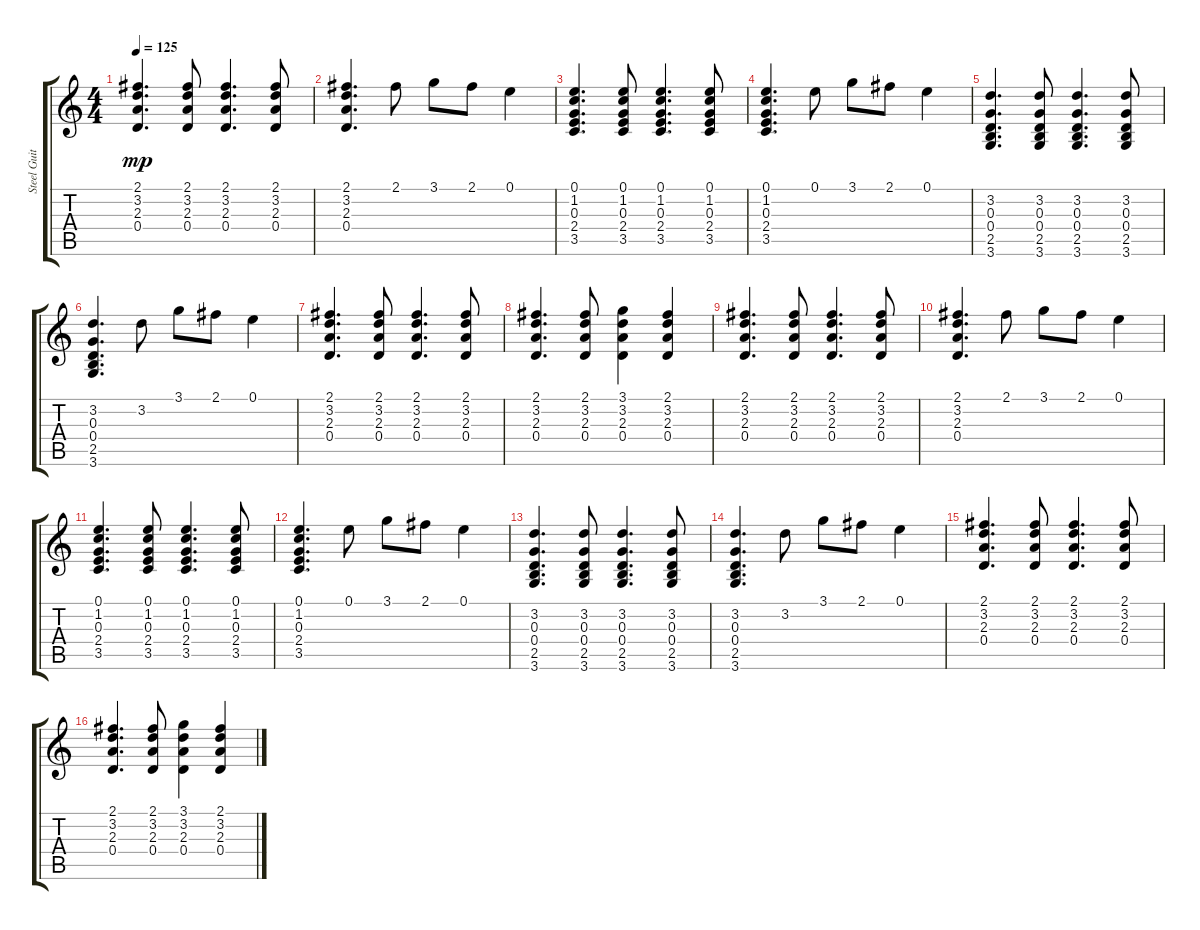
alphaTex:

\track ("Steel Guitar" "Steel Guit") {instrument acousticguitarsteel}
\staff {score tabs}
\tuning (E4 B3 G3 D3 A2 E2) {hide}
\ts (4 4)
\tempo 125
\clef g2
\ks c
(2.1 3.2 2.3 0.4).4{d dy mp} (2.1 3.2 2.3 0.4).8 (2.1 3.2 2.3 0.4).4{d} (2.1 3.2 2.3 0.4).8 |
(2.1 3.2 2.3 0.4).4{d} 2.1.8 3.1.8 2.1.8 0.1.4 |
(0.1 1.2 0.3 2.4 3.5).4{d} (0.1 1.2 0.3 2.4 3.5).8 (0.1 1.2 0.3 2.4 3.5).4{d} (0.1 1.2 0.3 2.4 3.5).8 |
(0.1 1.2 0.3 2.4 3.5).4{d} 0.1.8 3.1.8 2.1.8 0.1.4 |
(3.2 0.3 0.4 2.5 3.6).4{d} (3.2 0.3 0.4 2.5 3.6).8 (3.2 0.3 0.4 2.5 3.6).4{d} (3.2 0.3 0.4 2.5 3.6).8 |
(3.2 0.3 0.4 2.5 3.6).4{d} 3.2.8 3.1.8 2.1.8 0.1.4 |
(2.1 3.2 2.3 0.4).4{d} (2.1 3.2 2.3 0.4).8 (2.1 3.2 2.3 0.4).4{d} (2.1 3.2 2.3 0.4).8 |
(2.1 3.2 2.3 0.4).4{d} (2.1 3.2 2.3 0.4).8 (3.1 3.2 2.3 0.4).4 (2.1 3.2 2.3 0.4).4 |
(2.1 3.2 2.3 0.4).4{d} (2.1 3.2 2.3 0.4).8 (2.1 3.2 2.3 0.4).4{d} (2.1 3.2 2.3 0.4).8 |
(2.1 3.2 2.3 0.4).4{d} 2.1.8 3.1.8 2.1.8 0.1.4 |
(0.1 1.2 0.3 2.4 3.5).4{d} (0.1 1.2 0.3 2.4 3.5).8 (0.1 1.2 0.3 2.4 3.5).4{d} (0.1 1.2 0.3 2.4 3.5).8 |
(0.1 1.2 0.3 2.4 3.5).4{d} 0.1.8 3.1.8 2.1.8 0.1.4 |
(3.2 0.3 0.4 2.5 3.6).4{d} (3.2 0.3 0.4 2.5 3.6).8 (3.2 0.3 0.4 2.5 3.6).4{d} (3.2 0.3 0.4 2.5 3.6).8 |
(3.2 0.3 0.4 2.5 3.6).4{d} 3.2.8 3.1.8 2.1.8 0.1.4 |
(2.1 3.2 2.3 0.4).4{d} (2.1 3.2 2.3 0.4).8 (2.1 3.2 2.3 0.4).4{d} (2.1 3.2 2.3 0.4).8 |
(2.1 3.2 2.3 0.4).4{d} (2.1 3.2 2.3 0.4).8 (3.1 3.2 2.3 0.4).4 (2.1 3.2 2.3 0.4).4
